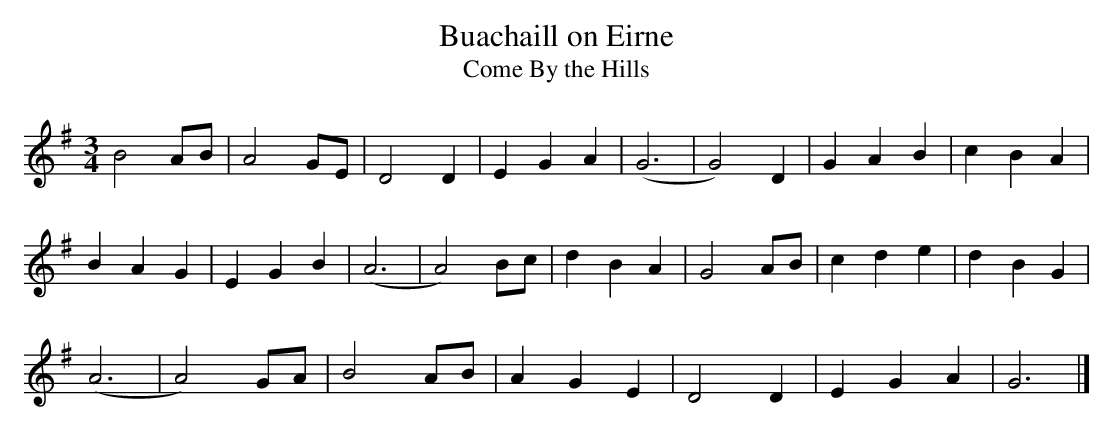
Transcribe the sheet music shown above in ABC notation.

X:1
T:Buachaill on Eirne
T:Come By the Hills
M:3/4
L:1/8
K:G
B4 AB|A4 GE|D4 D2|E2 G2 A2|(G6|G4) D2|G2A2B2|c2B2A2|
B2A2G2|E2G2B2|(A6|A4)Bc|d2B2A2|G4 AB|c2d2e2|d2B2G2|
(A6|A4)GA|B4AB|A2G2E2|D4 D2|E2G2A2|G6|]
